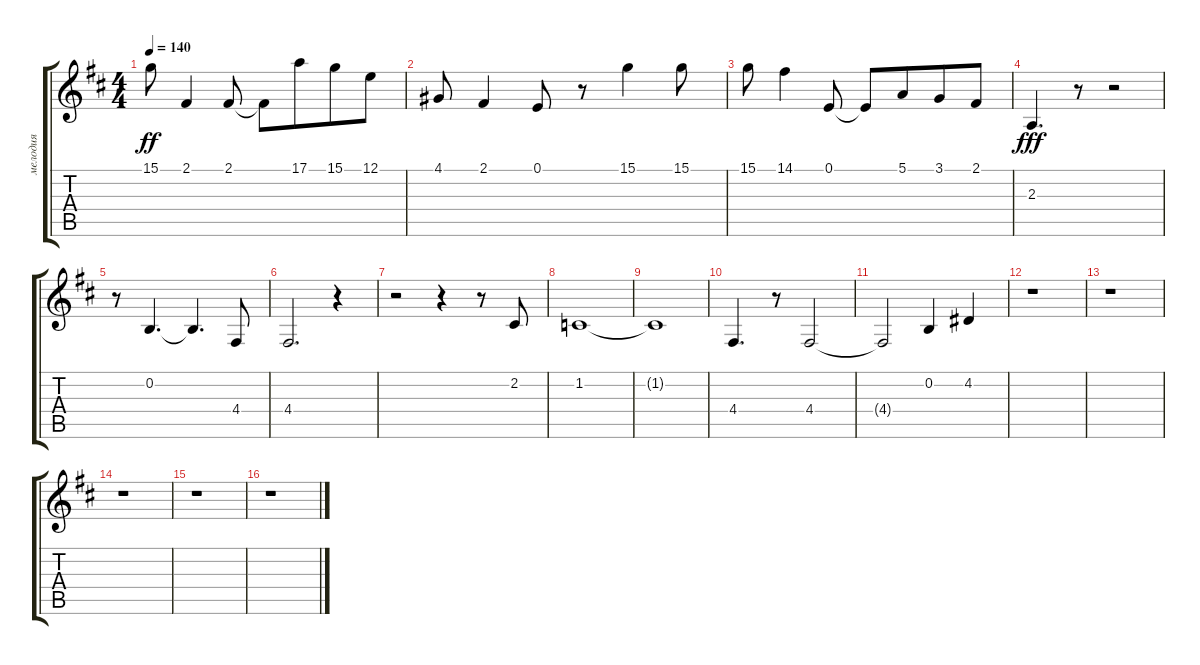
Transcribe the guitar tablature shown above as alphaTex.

\track ("мелодия" "мелодия") {instrument accordion}
\staff {score tabs}
\tuning (E4 B3 G3 D3 A2 E2) {hide}
\ts (4 4)
\tempo 140
\clef g2
\ks bminor
15.1.8{dy ff} 2.1.4 2.1.8 2.1{t}.8 17.1.8{beam merge} 15.1.8 12.1.8 |
4.1.8 2.1.4 0.1.8 r.8 15.1.4 15.1.8 |
15.1.8 14.1.4 0.1.8 0.1{t}.8 5.1.8{beam merge} 3.1.8 2.1.8 |
2.3.4{d dy fff} r.8 r.2 |
r.8 0.2.4{d} 0.2{t}.4{d} 4.4.8 |
4.4.2{d} r.4 |
r.2 r.4 r.8 2.2.8 |
1.2.1 |
1.2{t}.1 |
4.4.4{d} r.8 4.4.2 |
4.4{t}.2 0.2.4 4.2.4 |
r.1 |
r.1 |
r.1 |
r.1 |
r.1
